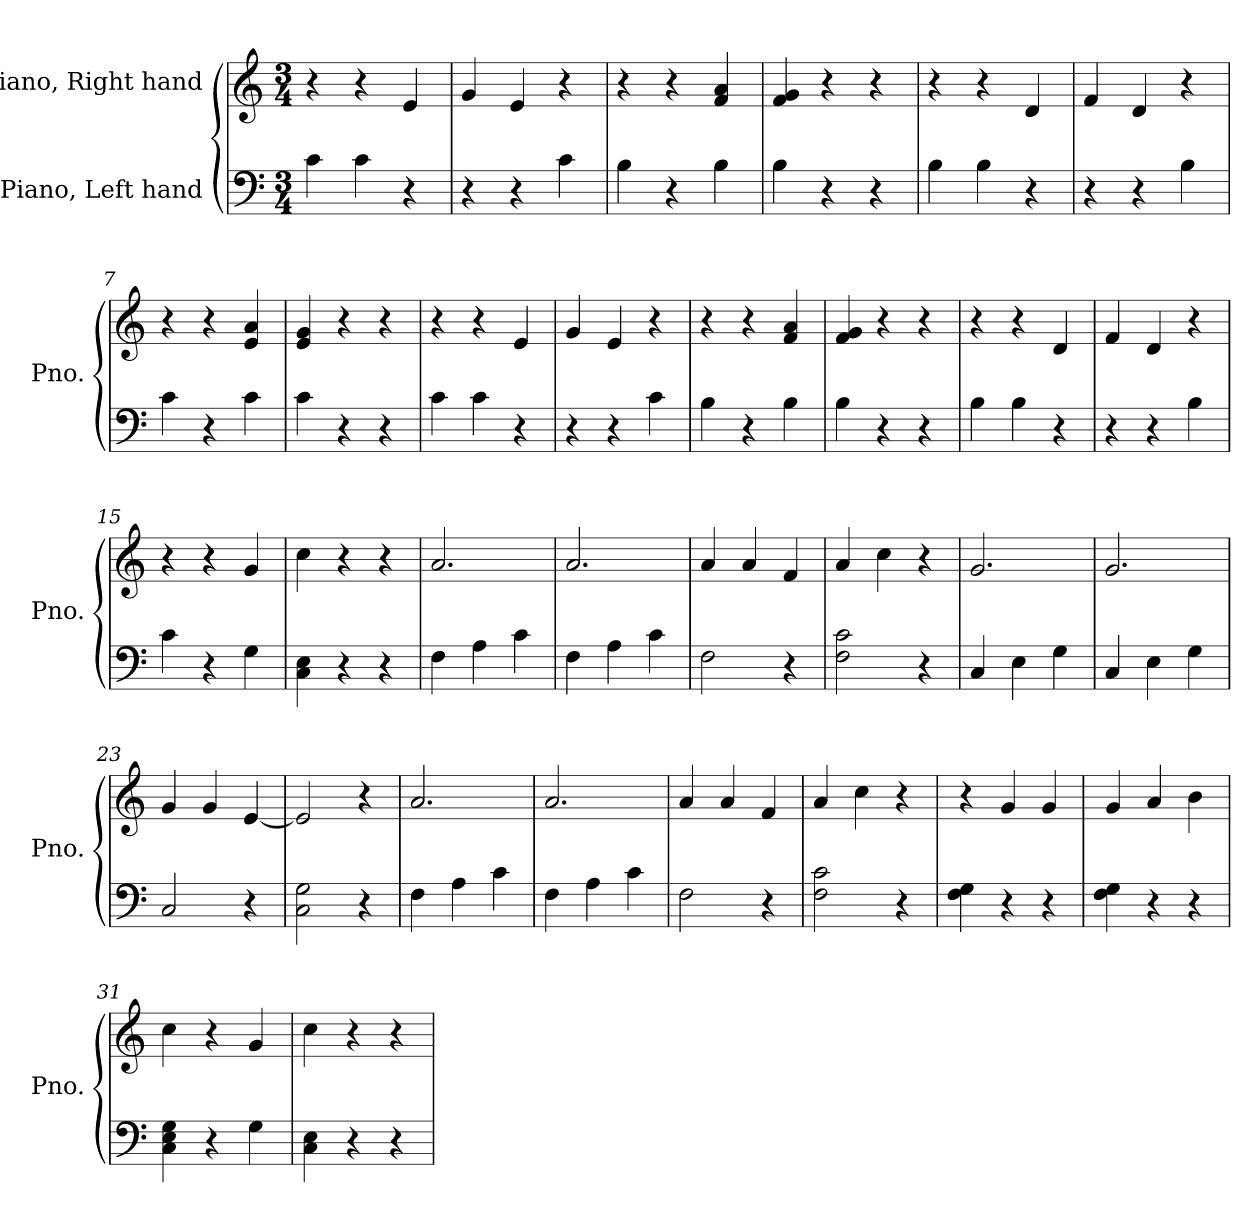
**kern	**kern
*part2	*part1
*staff2	*staff1
*I"Piano, Left hand	*I"Piano, Right hand
*I'Pno.	*I'Pno.
*clefF4	*clefG2
*k[]	*k[]
*M3/4	*M3/4
*MM120	*MM120
=1	=1
4c\	4r
4c\	4r
4r	4e/
=2	=2
4r	4g/
4r	4e/
4c\	4r
=3	=3
4B\	4r
4r	4r
4B\	4f/ 4a/
=4	=4
4B\	4f/ 4g/
4r	4r
4r	4r
=5	=5
4B\	4r
4B\	4r
4r	4d/
=6	=6
4r	4f/
4r	4d/
4B\	4r
=7	=7
4c\	4r
4r	4r
4c\	4e/ 4a/
=8	=8
4c\	4e/ 4g/
4r	4r
4r	4r
!!LO:LB:g=z
=9	=9
4c\	4r
4c\	4r
4r	4e/
=10	=10
4r	4g/
4r	4e/
4c\	4r
=11	=11
4B\	4r
4r	4r
4B\	4f/ 4a/
=12	=12
4B\	4f/ 4g/
4r	4r
4r	4r
=13	=13
4B\	4r
4B\	4r
4r	4d/
=14	=14
4r	4f/
4r	4d/
4B\	4r
=15	=15
4c\	4r
4r	4r
4G\	4g/
=16	=16
4C\ 4E\	4cc\
4r	4r
4r	4r
=17	=17
4F\	2.a/
4A\	.
4c\	.
=18	=18
4F\	2.a/
4A\	.
4c\	.
!!LO:LB:g=z
=19	=19
2F\	4a/
.	4a/
4r	4f/
=20	=20
2F\ 2c\	4a/
.	4cc\
4r	4r
=21	=21
4C/	2.g/
4E\	.
4G\	.
=22	=22
4C/	2.g/
4E\	.
4G\	.
=23	=23
2C/	4g/
.	4g/
4r	[4e/
=24	=24
2C\ 2G\	2e/]
4r	4r
=25	=25
4F\	2.a/
4A\	.
4c\	.
=26	=26
4F\	2.a/
4A\	.
4c\	.
=27	=27
2F\	4a/
.	4a/
4r	4f/
=28	=28
2F\ 2c\	4a/
.	4cc\
4r	4r
=29	=29
4F\ 4G\	4r
4r	4g/
4r	4g/
!!LO:LB:g=z
=30	=30
4F\ 4G\	4g/
4r	4a/
4r	4b\
=31	=31
4C\ 4E\ 4G\	4cc\
4r	4r
4G\	4g/
=32	=32
4C\ 4E\	4cc\
4r	4r
4r	4r
=	=
*-	*-
